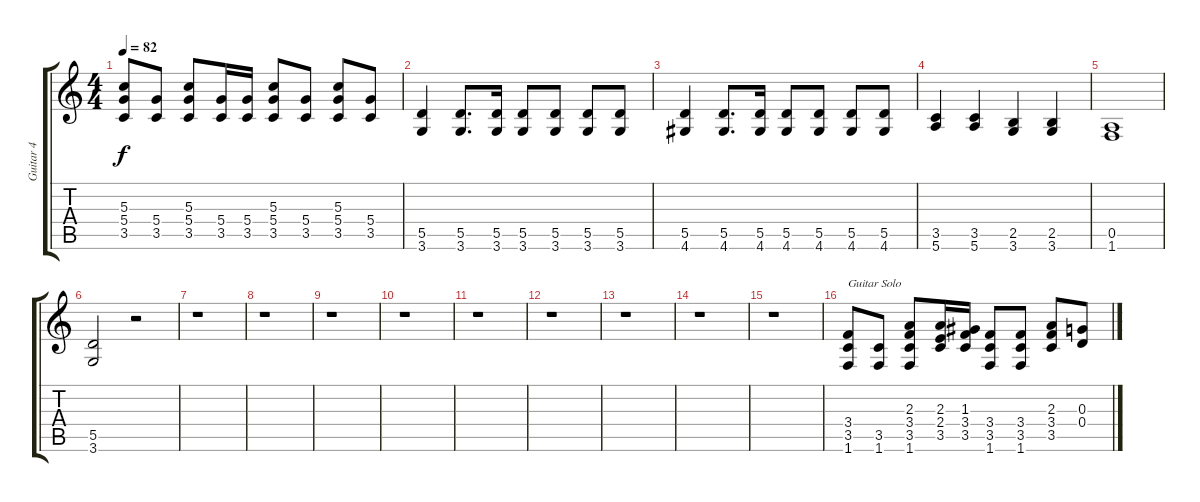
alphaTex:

\track ("Guitar 4" "Guitar 4") {instrument overdrivenguitar}
\staff {score tabs}
\tuning (E4 B3 G3 D3 A2 E2) {hide}
\ts (4 4)
\tempo 82
\clef g2
\ks c
(5.3 5.4 3.5).8{dy f} (5.4 3.5).8 (5.3 5.4 3.5).8 (5.4 3.5).16 (5.4 3.5).16 (5.3 5.4 3.5).8 (5.4 3.5).8 (5.3 5.4 3.5).8 (5.4 3.5).8 |
(5.5 3.6).4 (5.5 3.6).8{d} (5.5 3.6).16 (5.5 3.6).8 (5.5 3.6).8 (5.5 3.6).8 (5.5 3.6).8 |
(5.5 4.6).4 (5.5 4.6).8{d} (5.5 4.6).16 (5.5 4.6).8 (5.5 4.6).8 (5.5 4.6).8 (5.5 4.6).8 |
(3.5 5.6).4 (3.5 5.6).4 (2.5 3.6).4 (2.5 3.6).4 |
(0.5 1.6).1 |
(5.5 3.6).2 r.2 |
r.1 |
r.1 |
r.1 |
r.1 |
r.1 |
r.1 |
r.1 |
r.1 |
r.1 |
(3.4 3.5 1.6).8{txt "Guitar Solo"} (3.5 1.6).8 (2.3 3.4 3.5 1.6).8 (2.3 2.4 3.5).16 (1.3 3.4 3.5).16 (3.4 3.5 1.6).8 (3.4 3.5 1.6).8 (2.3 3.4 3.5).8 (0.3 0.4).8
